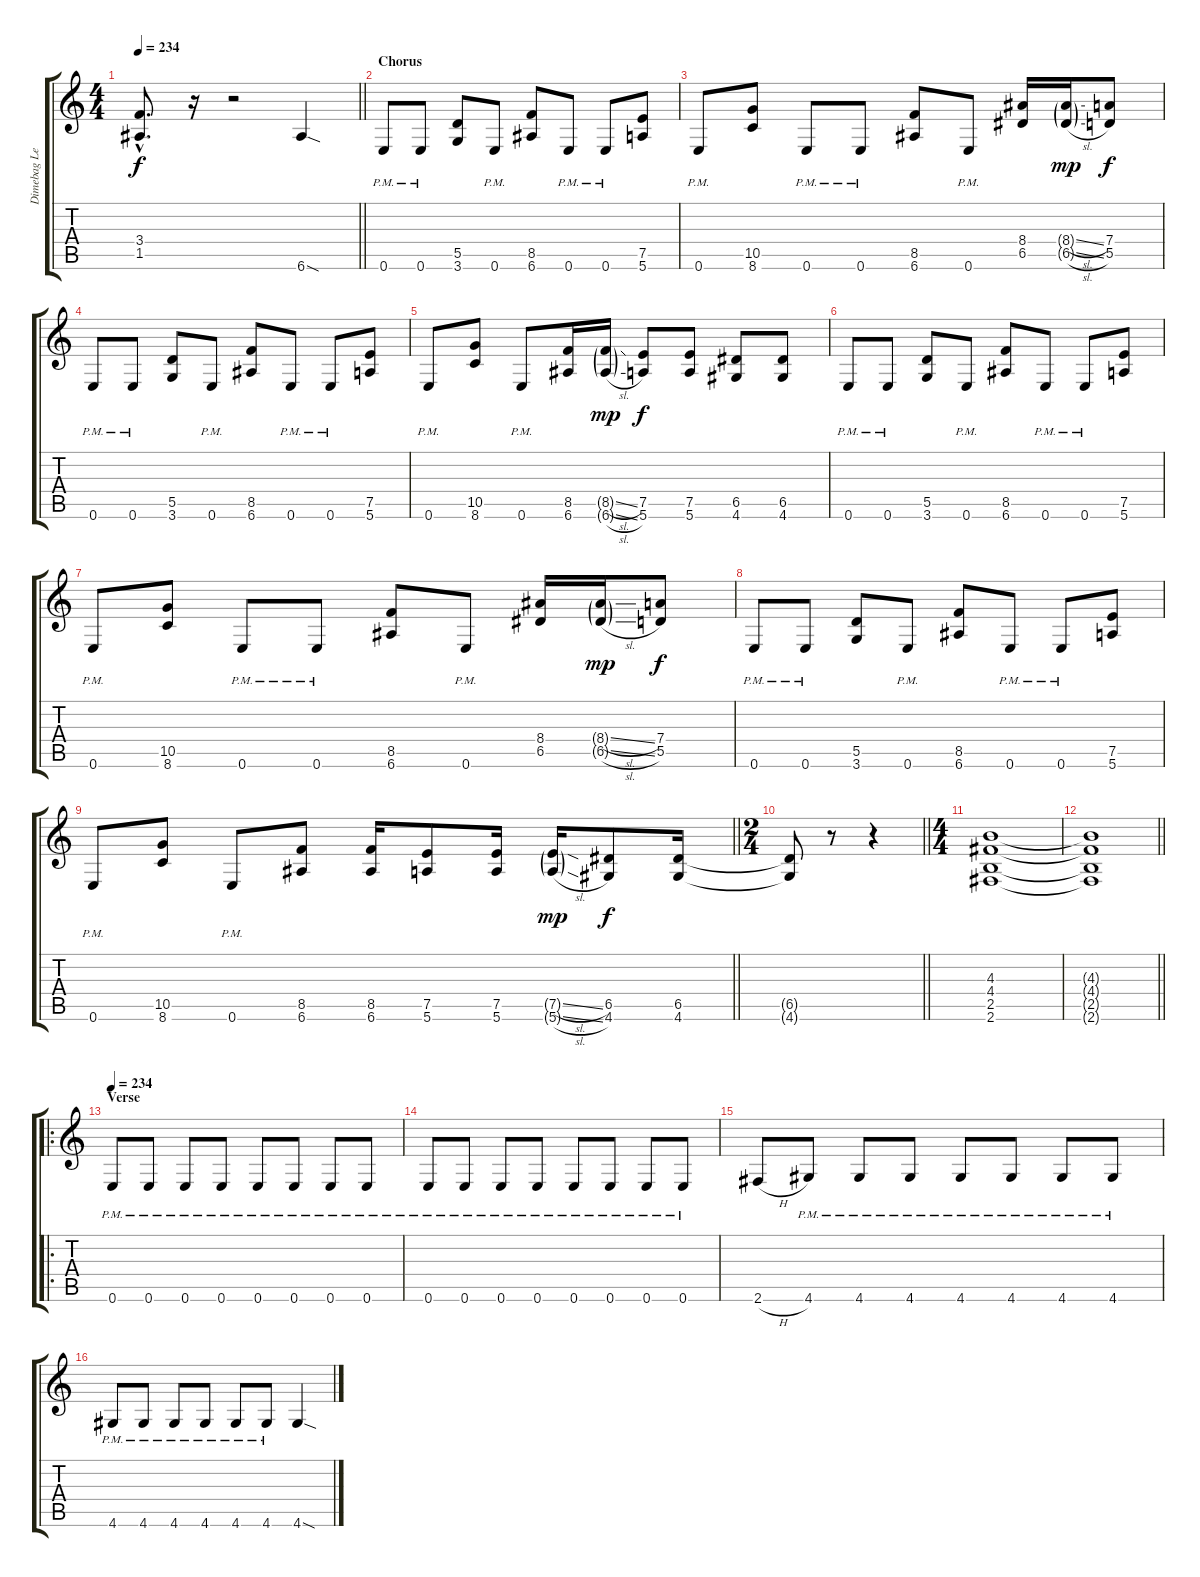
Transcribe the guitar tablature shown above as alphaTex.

\track ("Dimebag Lead" "Dimebag Le") {instrument distortionguitar}
\staff {score tabs}
\tuning (E4 B3 G3 D3 A2 E2) {hide}
\ts (4 4)
\tempo 234
\clef g2
\barLineRight lightlight
\ks c
(3.4{hac} 1.5{hac}).8{d dy f} r.16 r.2 6.6{sod}.4 |
\section ("" "Chorus")
0.6{pm}.8 0.6{pm}.8 (5.5 3.6).8 0.6{pm}.8 (8.5 6.6).8 0.6{pm}.8 0.6{pm}.8 (7.5 5.6).8 |
0.6{pm}.8 (10.5 8.6).8 0.6{pm}.8 0.6{pm}.8 (8.5 6.6).8 0.6{pm}.8 (8.4 6.5).16 (8.4{sl g} 6.5{sl g}).16{dy mp} (7.4 5.5).8{dy f} |
0.6{pm}.8 0.6{pm}.8 (5.5 3.6).8 0.6{pm}.8 (8.5 6.6).8 0.6{pm}.8 0.6{pm}.8 (7.5 5.6).8 |
0.6{pm}.8 (10.5 8.6).8 0.6{pm}.8 (8.5 6.6).16 (8.5{sl g} 6.6{sl g}).16{dy mp} (7.5 5.6).8{dy f} (7.5 5.6).8 (6.5 4.6).8 (6.5 4.6).8 |
0.6{pm}.8 0.6{pm}.8 (5.5 3.6).8 0.6{pm}.8 (8.5 6.6).8 0.6{pm}.8 0.6{pm}.8 (7.5 5.6).8 |
0.6{pm}.8 (10.5 8.6).8 0.6{pm}.8 0.6{pm}.8 (8.5 6.6).8 0.6{pm}.8 (8.4 6.5).16 (8.4{sl g} 6.5{sl g}).16{dy mp} (7.4 5.5).8{dy f} |
0.6{pm}.8 0.6{pm}.8 (5.5 3.6).8 0.6{pm}.8 (8.5 6.6).8 0.6{pm}.8 0.6{pm}.8 (7.5 5.6).8 |
\barLineRight lightlight
0.6{pm}.8 (10.5 8.6).8 0.6{pm}.8 (8.5 6.6).8 (8.5 6.6).16 (7.5 5.6).8 (7.5 5.6).16 (7.5{sl g} 5.6{sl g}).16{dy mp} (6.5 4.6).8{dy f} (6.5 4.6).16 |
\ts (2 4)
\barLineRight lightlight
(6.5{t} 4.6{t}).8 r.8 r.4 |
\ts (4 4)
(4.3 4.4 2.5 2.6).1 |
\barLineRight lightlight
(4.3{t} 4.4{t} 2.5{t} 2.6{t}).1 |
\ro
\section ("" "Verse")
\tempo 234
0.6{pm}.8 0.6{pm}.8 0.6{pm}.8 0.6{pm}.8 0.6{pm}.8 0.6{pm}.8 0.6{pm}.8 0.6{pm}.8 |
0.6{pm}.8 0.6{pm}.8 0.6{pm}.8 0.6{pm}.8 0.6{pm}.8 0.6{pm}.8 0.6{pm}.8 0.6{pm}.8 |
2.6{h}.8 4.6{pm}.8 4.6{pm}.8 4.6{pm}.8 4.6{pm}.8 4.6{pm}.8 4.6{pm}.8 4.6{pm}.8 |
4.6{pm}.8 4.6{pm}.8 4.6{pm}.8 4.6{pm}.8 4.6{pm}.8 4.6{pm}.8 4.6{sod}.4
